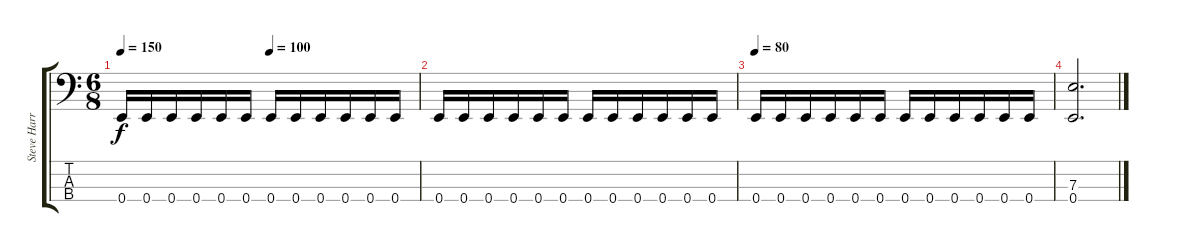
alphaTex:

\track ("Steve Harris" "Steve Harr") {instrument electricbassfinger}
\staff {score tabs}
\tuning (G2 D2 A1 E1) {hide}
\ts (6 8)
\tempo 150
\tempo (100 0.5)
\clef f4
\ks c
0.4.16{dy f} 0.4.16 0.4.16 0.4.16 0.4.16 0.4.16 0.4.16 0.4.16 0.4.16 0.4.16 0.4.16 0.4.16 |
0.4.16 0.4.16 0.4.16 0.4.16 0.4.16 0.4.16 0.4.16 0.4.16 0.4.16 0.4.16 0.4.16 0.4.16 |
\tempo 80
0.4.16 0.4.16 0.4.16 0.4.16 0.4.16 0.4.16 0.4.16 0.4.16 0.4.16 0.4.16 0.4.16 0.4.16 |
(7.3 0.4).2{d}
